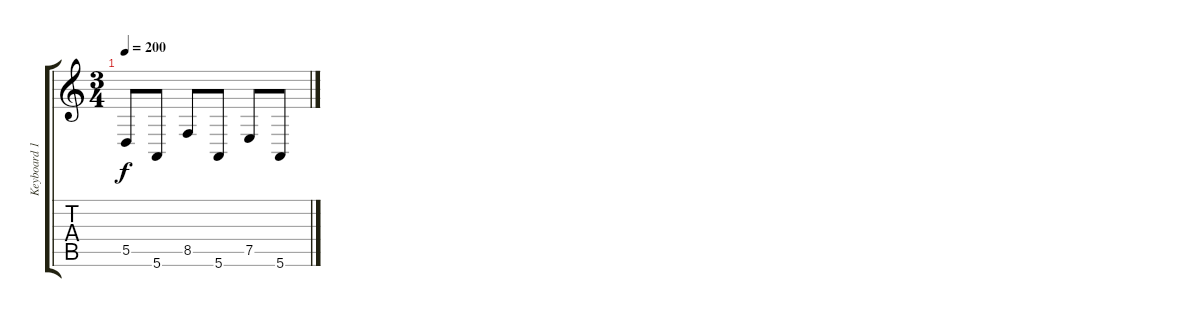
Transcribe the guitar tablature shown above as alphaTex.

\track ("Keyboard 1" "Keyboard 1") {instrument brightacousticpiano}
\staff {score tabs}
\tuning (E4 B3 G3 D3 A2 E2) {hide}
\ts (3 4)
\tempo 200
\clef g2
\ks c
5.5.8{dy f} 5.6.8 8.5.8 5.6.8 7.5.8 5.6.8
